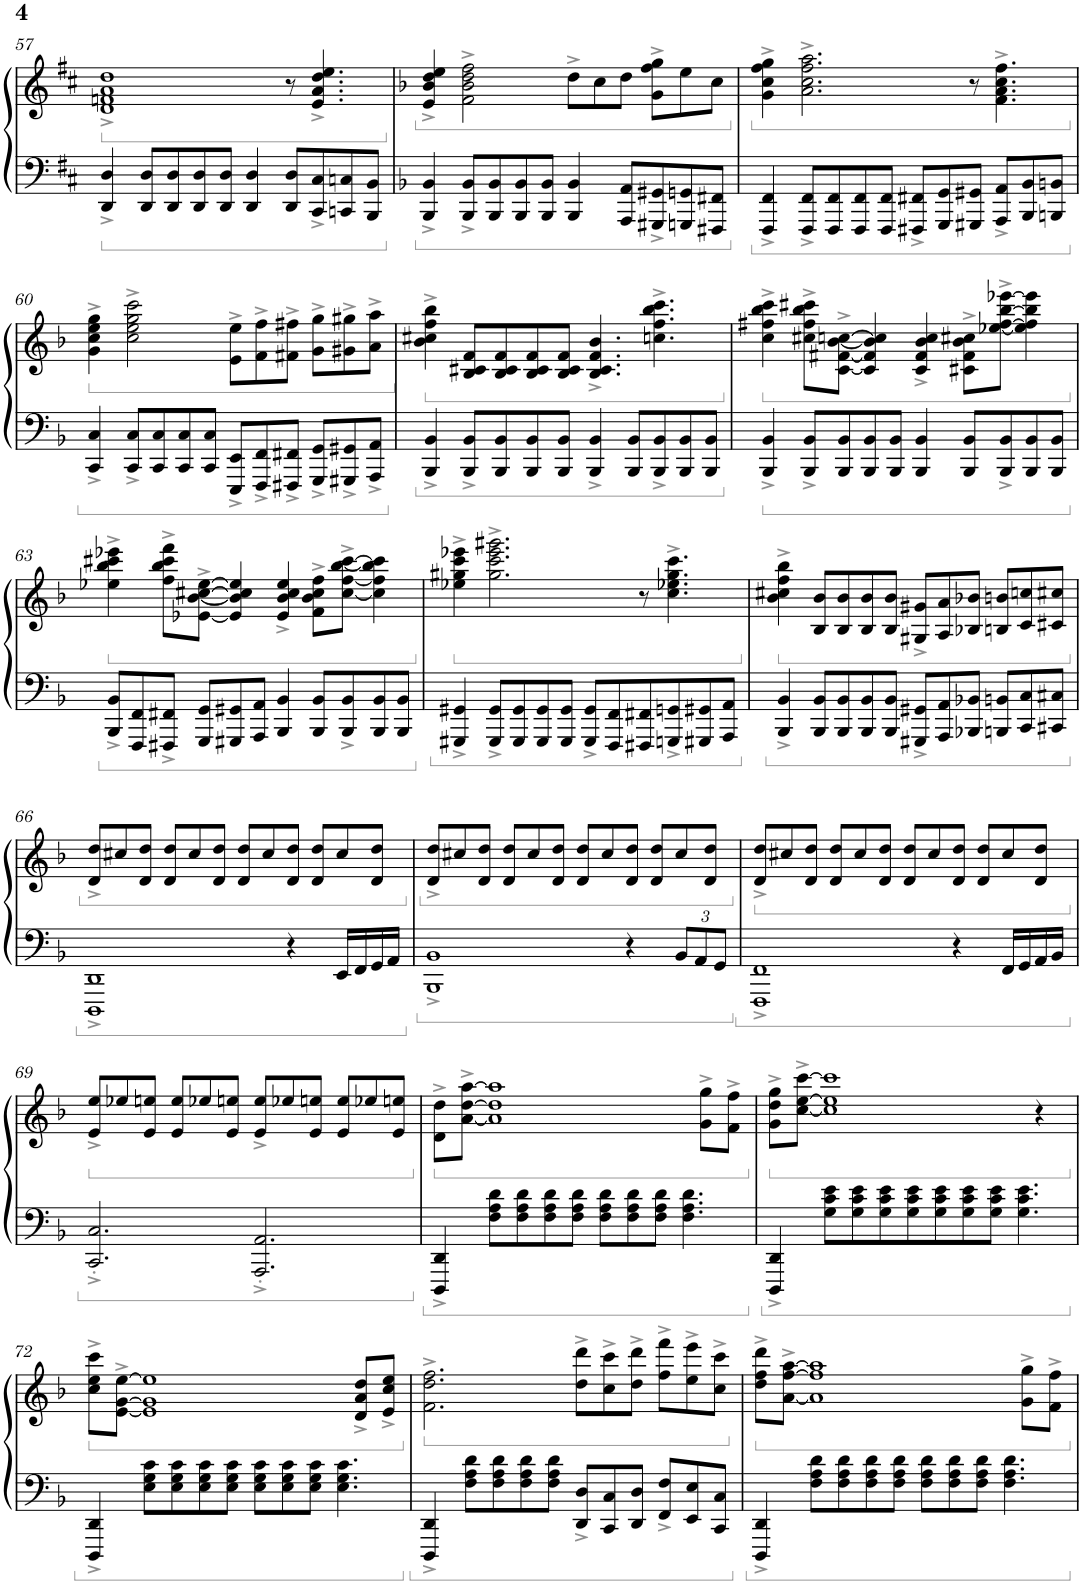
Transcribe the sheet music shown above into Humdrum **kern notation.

**kern	**kern
*part1	*part1
*staff2	*staff1
*I"Piano	*
*I'Pno.	*
!!LO:PB:g=z
*clefF4	*clefG2
*k[f#c#]	*k[f#c#]
*M12/8	*M12/8
*	*ped
=57	=57
4DD/^ 4D/^	1d^ 1fn^ 1a^ 1dd^
8DD/ 8D/L	.
8DD/ 8D/	.
8DD/ 8D/	.
8DD/ 8D/J	.
4DD/ 4D/	.
8DD/ 8D/L	8r
8CC#/^ 8C#/^	4.e/^ 4.a/^ 4.dd/^ 4.ee/^
8CCn/ 8Cn/	.
8BBB/ 8BB/J	.
=58	=58
*k[b-]	*k[b-]
*	*ped
4BBB-/^ 4BB-/^	4e/^ 4b-/^ 4dd/^ 4ee/^
8BBB-/^ 8BB-/^L	2f\^ 2b-\^ 2dd\^ 2ff\^
8BBB-/ 8BB-/	.
8BBB-/ 8BB-/	.
8BBB-/ 8BB-/J	.
4BBB-/ 4BB-/	8dd^\L
.	8cc\
8AAA/ 8AA/L	8dd\J
8GGG#X/^ 8GG#X/^	8g\^ 8ff\^ 8gg\^L
8GGGn/ 8GGn/	8ee\
8FFF#X/ 8FF#X/J	8cc\J
=59	=59
*	*Xped
*	*ped
4FFF/^ 4FF/^	4g\^ 4cc\^ 4ff\^ 4gg\^
8FFF/^ 8FF/^L	2.a\^ 2.cc\^ 2.ff\^ 2.aa\^
8FFF/ 8FF/	.
8FFF/ 8FF/	.
8FFF/ 8FF/J	.
8FFF#X/^ 8FF#X/^L	.
8GGG/ 8GG/	.
8GGG#X/ 8GG#X/J	8r
8AAA/^ 8AA/^L	4.f\^ 4.a\^ 4.cc\^ 4.ff\^
8BBB-/ 8BB-/	.
8BBBn/ 8BBn/J	.
!!LO:LB:g=z
=60	=60
*	*Xped
*	*ped
4CC/^ 4C/^	4g\^ 4cc\^ 4ee\^ 4gg\^
8CC/^ 8C/^L	2cc\^ 2ee\^ 2gg\^ 2ccc\^
8CC/ 8C/	.
8CC/ 8C/	.
8CC/ 8C/J	.
8EEE/^ 8EE/^L	8e\^ 8ee\^L
8FFF/^ 8FF/^	8f\^ 8ff\^
8FFF#X/^ 8FF#X/^J	8f#X\^ 8ff#X\^J
8GGG/^ 8GG/^L	8g\^ 8gg\^L
8GGG#X/^ 8GG#X/^	8g#X\^ 8gg#X\^
8AAA/^ 8AA/^J	8a\^ 8aa\^J
=61	=61
*	*Xped
*	*ped
4BBB-/^ 4BB-/^	4b-\^ 4cc#X\^ 4ff\^ 4bb-\^
8BBB-/^ 8BB-/^L	8B-/ 8c#X/ 8f/L
8BBB-/ 8BB-/	8B-/ 8c#/ 8f/
8BBB-/ 8BB-/	8B-/ 8c#/ 8f/
8BBB-/ 8BB-/J	8B-/ 8c#/ 8f/J
4BBB-/^ 4BB-/^	4.B-/^ 4.c#/^ 4.f/^ 4.b-/^
8BBB-/ 8BB-/L	.
8BBB-/^ 8BB-/^	4.ccn\^ 4.ff\^ 4.bb-\^ 4.ccc\^
8BBB-/ 8BB-/	.
8BBB-/ 8BB-/J	.
=62	=62
*	*Xped
*	*ped
4BBB-/^ 4BB-/^	4cc\^ 4ff#X\^ 4bb-\^ 4ccc\^
8BBB-/^ 8BB-/^L	8cc#X\^ 8ff#\^ 8bb-\^ 8ccc#X\^L
8BBB-/ 8BB-/	[8c\^ [8f#X\^ [8b-\^ [8ccn\^J
8BBB-/ 8BB-/	4c/] 4f#/] 4b-/] 4cc/]
8BBB-/ 8BB-/J	.
4BBB-/ 4BB-/	4c/^ 4f#/^ 4b-/^ 4cc/^
8BBB-/ 8BB-/L	8c#X\^ 8f#\^ 8b-\^ 8cc#X\^L
8BBB-/^ 8BB-/^	[8ee-X\^ [8ff#\^ [8bb-\^ [8eee-X\^J
8BBB-/ 8BB-/	4ee-\] 4ff#\] 4bb-\] 4eee-\]
8BBB-/ 8BB-/J	.
!!LO:LB:g=z
=63	=63
*	*Xped
*	*ped
8BBB-/^ 8BB-/^L	4ee-X\^ 4bb-\^ 4ccc#X\^ 4eee-X\^
8FFF/ 8FF/	.
8FFF#X/^ 8FF#X/^J	8ff\^ 8bb-\^ 8ccc#\^ 8fff\^L
8GGG/ 8GG/L	[8e-X\^ [8b-\^ [8cc#X\^ [8ee-\^J
8GGG#X/ 8GG#X/	4e-/] 4b-/] 4cc#/] 4ee-/]
8AAA/ 8AA/J	.
4BBB-/ 4BB-/	4e-/^ 4b-/^ 4cc#/^ 4ee-/^
8BBB-/ 8BB-/L	8f\^ 8b-\^ 8cc#\^ 8ff\^L
8BBB-/^ 8BB-/^	[8cc#\^ [8ff\^ [8bb-\^ [8ccc#\^J
8BBB-/ 8BB-/	4cc#\] 4ff\] 4bb-\] 4ccc#\]
8BBB-/ 8BB-/J	.
=64	=64
*	*Xped
*	*ped
4GGG#X/^ 4GG#X/^	4ee-X\^ 4gg#X\^ 4ccc\^ 4eee-X\^
8GGG#/^ 8GG#/^L	2.gg#\^ 2.ccc\^ 2.eee-\^ 2.ggg#X\^
8GGG#/ 8GG#/	.
8GGG#/ 8GG#/	.
8GGG#/ 8GG#/J	.
8GGG#/^ 8GG#/^L	.
8FFF/ 8FF/	.
8FFF#X/ 8FF#X/	8r
8GGGn/^ 8GGn/^	4.cc\^ 4.ee-X\^ 4.gg#\^ 4.ccc\^
8GGG#X/ 8GG#X/	.
8AAA/ 8AA/J	.
=65	=65
*	*Xped
*	*ped
4BBB-/^ 4BB-/^	4b-\^ 4cc#X\^ 4ff\^ 4bb-\^
8BBB-/ 8BB-/L	8B-/ 8b-/L
8BBB-/ 8BB-/	8B-/ 8b-/
8BBB-/ 8BB-/	8B-/ 8b-/
8BBB-/ 8BB-/J	8B-/ 8b-/J
8GGG#X/^ 8GG#X/^L	8G#X/^ 8g#X/^L
8AAA/ 8AA/	8A/ 8a/
8BBB-X/ 8BB-X/J	8B-X/ 8b-X/J
8BBBn/ 8BBn/L	8Bn/ 8bn/L
8CC/ 8C/	8c/ 8ccn/
8CC#X/ 8C#X/J	8c#X/ 8cc#X/J
!!LO:LB:g=z
=66	=66
*	*Xped
*	*ped
1DDD^ 1DD^	8d/^ 8dd/^L
.	8cc#X/
.	8d/ 8dd/J
.	8d/ 8dd/L
.	8cc#/
.	8d/ 8dd/J
.	8d/ 8dd/L
.	8cc#/
4r	8d/ 8dd/J
.	8d/ 8dd/L
16EE/LL	8cc#/
16FF/	.
16GG/	8d/ 8dd/J
16AA/JJ	.
=67	=67
*	*Xped
*	*ped
1BBB-^ 1BB-^	8d/^ 8dd/^L
.	8cc#X/
.	8d/ 8dd/J
.	8d/ 8dd/L
.	8cc#/
.	8d/ 8dd/J
.	8d/ 8dd/L
.	8cc#/
4r	8d/ 8dd/J
.	8d/ 8dd/L
*Xbrackettup	*
12BB-/L	8cc#/
12AA/	.
.	8d/ 8dd/J
12GG/J	.
=68	=68
*	*Xped
*	*ped
1FFF^ 1FF^	8d/^ 8dd/^L
.	8cc#X/
.	8d/ 8dd/J
.	8d/ 8dd/L
.	8cc#/
.	8d/ 8dd/J
.	8d/ 8dd/L
.	8cc#/
4r	8d/ 8dd/J
.	8d/ 8dd/L
16FF/LL	8cc#/
16GG/	.
16AA/	8d/ 8dd/J
16BB-/JJ	.
!!LO:LB:g=z
=69	=69
*	*Xped
*	*ped
2.CC/'^ 2.C/'^	8e/^ 8ee/^L
.	8ee-X/
.	8e/ 8een/J
.	8e/ 8ee/L
.	8ee-X/
.	8e/ 8een/J
2.AAA/'^ 2.AA/'^	8e/^ 8ee/^L
.	8ee-X/
.	8e/ 8een/J
.	8e/ 8ee/L
.	8ee-X/
.	8e/ 8een/J
=70	=70
*	*Xped
*	*ped
4DDD/^ 4DD/^	8d\^ 8dd\^L
.	[8a\^ [8dd\^ [8aa\^J
8F\ 8A\ 8d\L	1a] 1dd] 1aa]
8F\ 8A\ 8d\	.
8F\ 8A\ 8d\	.
8F\ 8A\ 8d\J	.
8F\ 8A\ 8d\L	.
8F\ 8A\ 8d\	.
8F\ 8A\ 8d\J	.
4.F\ 4.A\ 4.d\	.
.	8g\^ 8gg\^L
.	8f\^ 8ff\^J
=71	=71
*	*Xped
*	*ped
4DDD/^ 4DD/^	8g\^ 8dd\^ 8gg\^L
.	[8cc\^ [8ee\^ [8ccc\^J
8G\ 8c\ 8e\L	1cc] 1ee] 1ccc]
8G\ 8c\ 8e\	.
8G\ 8c\ 8e\	.
8G\ 8c\ 8e\	.
8G\ 8c\ 8e\	.
8G\ 8c\ 8e\	.
8G\ 8c\ 8e\J	.
4.G\ 4.c\ 4.e\	.
.	4r
!!LO:LB:g=z
=72	=72
*	*Xped
*	*ped
4DDD/^ 4DD/^	8cc\^ 8ee\^ 8ccc\^L
.	[8e\^ [8g\^ [8ee\^J
8E\ 8G\ 8c\L	1e] 1g] 1ee]
8E\ 8G\ 8c\	.
8E\ 8G\ 8c\	.
8E\ 8G\ 8c\J	.
8E\ 8G\ 8c\L	.
8E\ 8G\ 8c\	.
8E\ 8G\ 8c\J	.
4.E\ 4.G\ 4.c\	.
.	8d/^ 8a/^ 8dd/^L
.	8e/^ 8cc/^ 8ee/^J
=73	=73
*	*Xped
*	*ped
4DDD/^ 4DD/^	2.f\^ 2.dd\^ 2.ff\^
8F\ 8A\ 8d\L	.
8F\ 8A\ 8d\	.
8F\ 8A\ 8d\	.
8F\ 8A\ 8d\J	.
8DD/^ 8D/^L	8dd\^ 8ddd\^L
8CC/ 8C/	8cc\^ 8ccc\^
8DD/ 8D/J	8dd\^ 8ddd\^J
8FF/^ 8F/^L	8ff\^ 8fff\^L
8EE/ 8E/	8ee\^ 8eee\^
8CC/ 8C/J	8cc\^ 8ccc\^J
=74	=74
*	*Xped
4DDD/^ 4DD/^	8dd\^ 8ff\^ 8ddd\^L
.	[8a\^ [8ff\^ [8aa\^J
8F\ 8A\ 8d\L	1a] 1ff] 1aa]
8F\ 8A\ 8d\	.
8F\ 8A\ 8d\	.
8F\ 8A\ 8d\J	.
8F\ 8A\ 8d\L	.
8F\ 8A\ 8d\	.
8F\ 8A\ 8d\J	.
4.F\ 4.A\ 4.d\	.
.	8g\^ 8gg\^L
.	8f\^ 8ff\^J
*	*Xped
=	=
*-	*-
